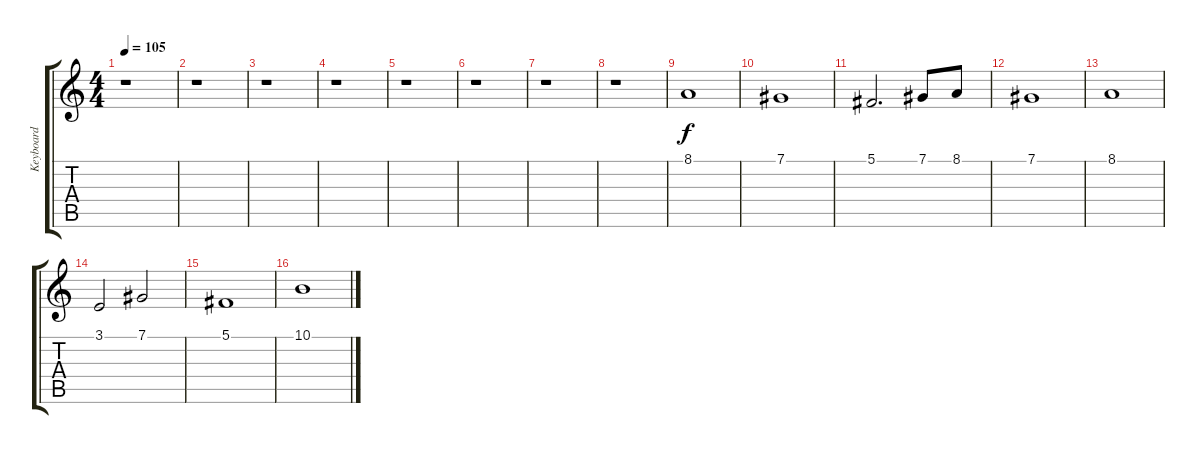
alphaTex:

\track ("Keyboard" "Keyboard") {instrument synthstrings2}
\staff {score tabs}
\tuning (Db4 Ab3 E3 B2 Gb2 Db2) {hide}
\ts (4 4)
\tempo 105
\clef g2
\ks c
r.1{dy f} |
r.1 |
r.1 |
r.1 |
r.1 |
r.1 |
r.1 |
r.1 |
8.1.1 |
7.1.1 |
5.1.2{d} 7.1.8 8.1.8 |
7.1.1 |
8.1.1 |
3.1.2 7.1.2 |
5.1.1 |
10.1.1
